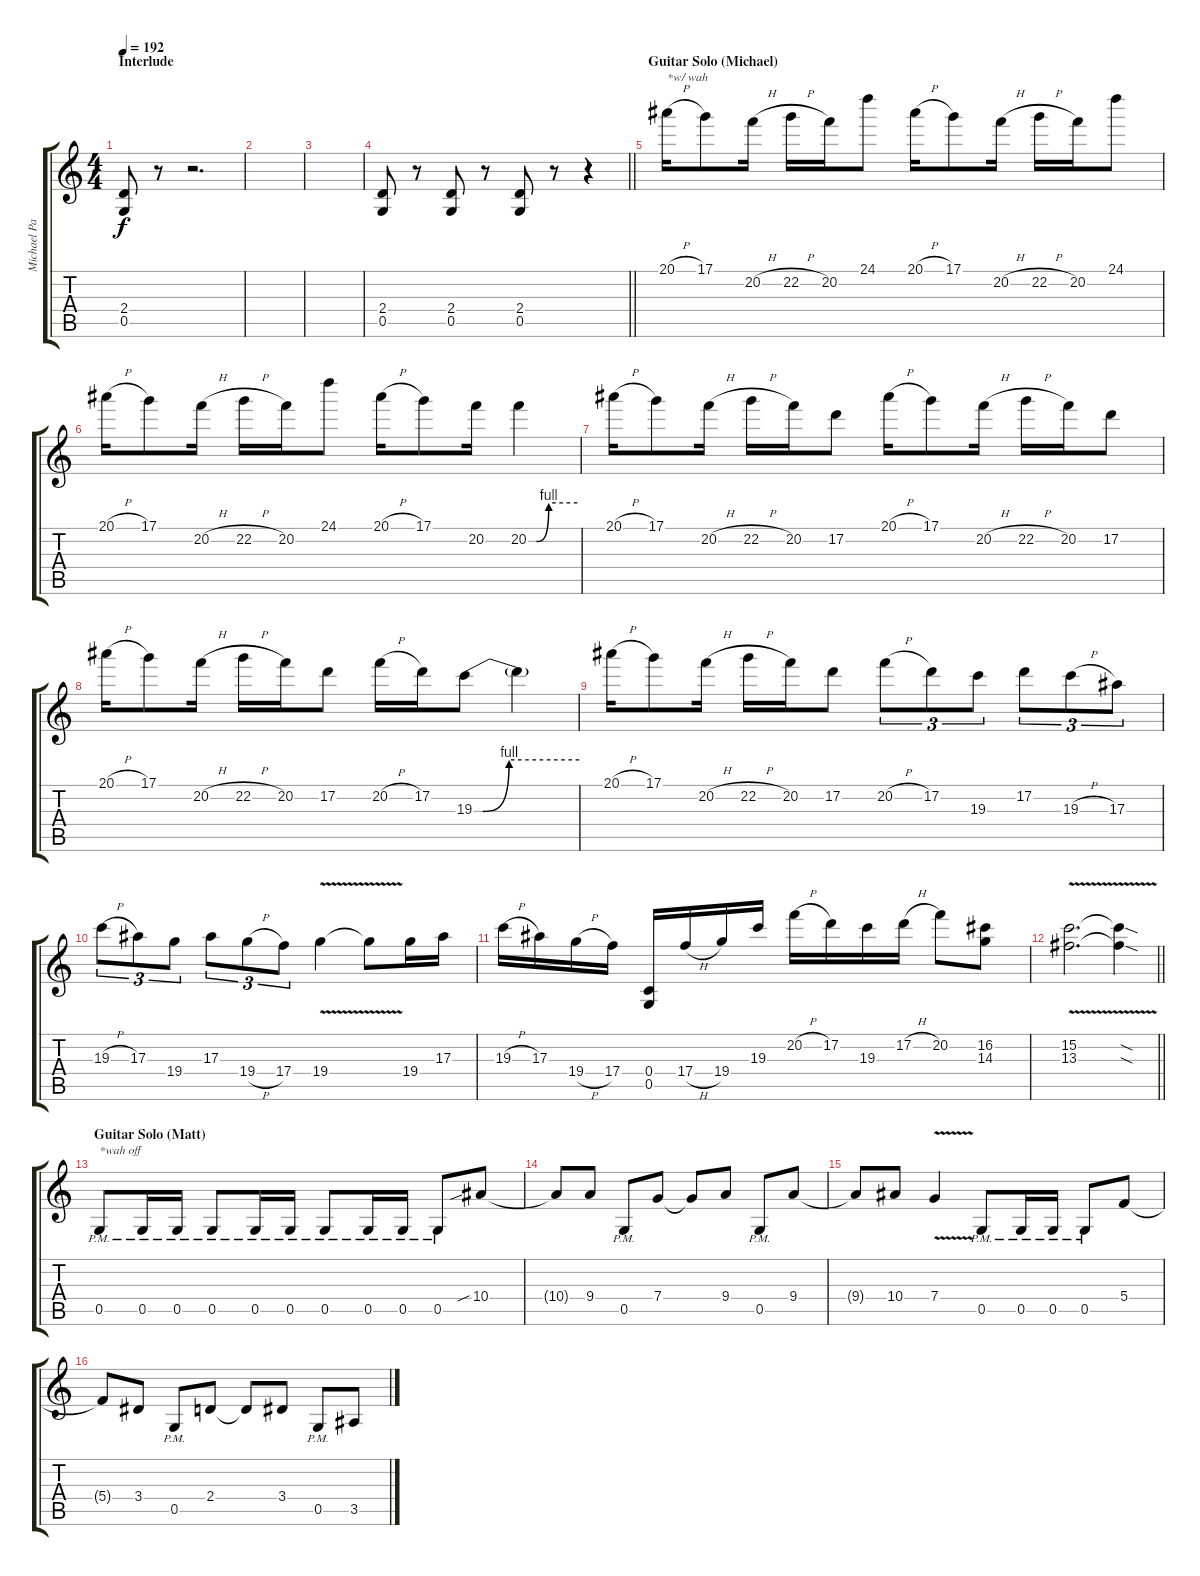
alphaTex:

\track ("Michael Paget" "Michael Pa") {instrument distortionguitar}
\staff {score tabs}
\tuning (D4 A3 F3 C3 G2 C2) {hide}
\ts (4 4)
\section ("" "Interlude")
\tempo 192
\clef g2
\ks c
(2.4 0.5).8{dy f} r.8 r.2{d} |
|
|
\barLineRight lightlight
(2.4 0.5).8 r.8 (2.4 0.5).8 r.8 (2.4 0.5).8 r.8 r.4 |
\section ("" "Guitar Solo (Michael)")
20.1{h}.16{txt "*w/ wah" balance 4} 17.1.8 20.2{h}.16 22.2{h}.16 20.2.16 24.1.8 20.1{h}.16 17.1.8 20.2{h}.16 22.2{h}.16 20.2.16 24.1.8 |
20.1{h}.16 17.1.8 20.2{h}.16 22.2{h}.16 20.2.16 24.1.8 20.1{h}.16 17.1.8 20.2.16 20.2{be (custom 0 0 10 0 25 4 60 4)}.4 |
20.1{h}.16 17.1.8 20.2{h}.16 22.2{h}.16 20.2.16 17.2.8 20.1{h}.16 17.1.8 20.2{h}.16 22.2{h}.16 20.2.16 17.2.8 |
20.1{h}.16 17.1.8 20.2{h}.16 22.2{h}.16 20.2.16 17.2.8 20.2{h}.16 17.2.16 19.3{be (custom 0 0 5 0 20 4 60 4)}.8 19.3{t}.4 |
20.1{h}.16 17.1.8 20.2{h}.16 22.2{h}.16 20.2.16 17.2.8 20.2{h}.8{tu (3 2)} 17.2.8{tu (3 2)} 19.3.8{tu (3 2)} 17.2.8{tu (3 2)} 19.3{h}.8{tu (3 2)} 17.3.8{tu (3 2)} |
19.3{h}.8{tu (3 2)} 17.3.8{tu (3 2)} 19.4.8{tu (3 2)} 17.3.8{tu (3 2)} 19.4{h}.8{tu (3 2)} 17.4.8{tu (3 2)} 19.4{v}.4 19.4{t}.8 19.4.16 17.3.16 |
19.3{h}.16 17.3.16 19.4{h}.16 17.4.16 (0.4 0.5).16 17.4{h}.16 19.4.16 19.3.16 20.2{h}.16 17.2.16 19.3.16 17.2{h}.16 20.2.8 (16.2 14.3).8 |
\barLineRight lightlight
(15.2{v} 13.3).2{d} (15.2{sod t} 13.3{sod t}).4 |
\section ("" "Guitar Solo (Matt)")
0.5{pm}.8{txt "*wah off" balance 0} 0.5{pm}.16 0.5{pm}.16 0.5{pm}.8 0.5{pm}.16 0.5{pm}.16 0.5{pm}.8 0.5{pm}.16 0.5{pm}.16 0.5{pm}.8 10.4{sib}.8 |
10.4{t}.8 9.4.8 0.5{pm}.8 7.4.8 7.4{t}.8 9.4.8 0.5{pm}.8 9.4.8 |
9.4{t}.8 10.4.8 7.4{v}.4 0.5{pm}.8 0.5{pm}.16 0.5{pm}.16 0.5{pm}.8 5.4.8 |
5.4{t}.8 3.4.8 0.5{pm}.8 2.4.8 2.4{t}.8 3.4.8 0.5{pm}.8 3.5.8
